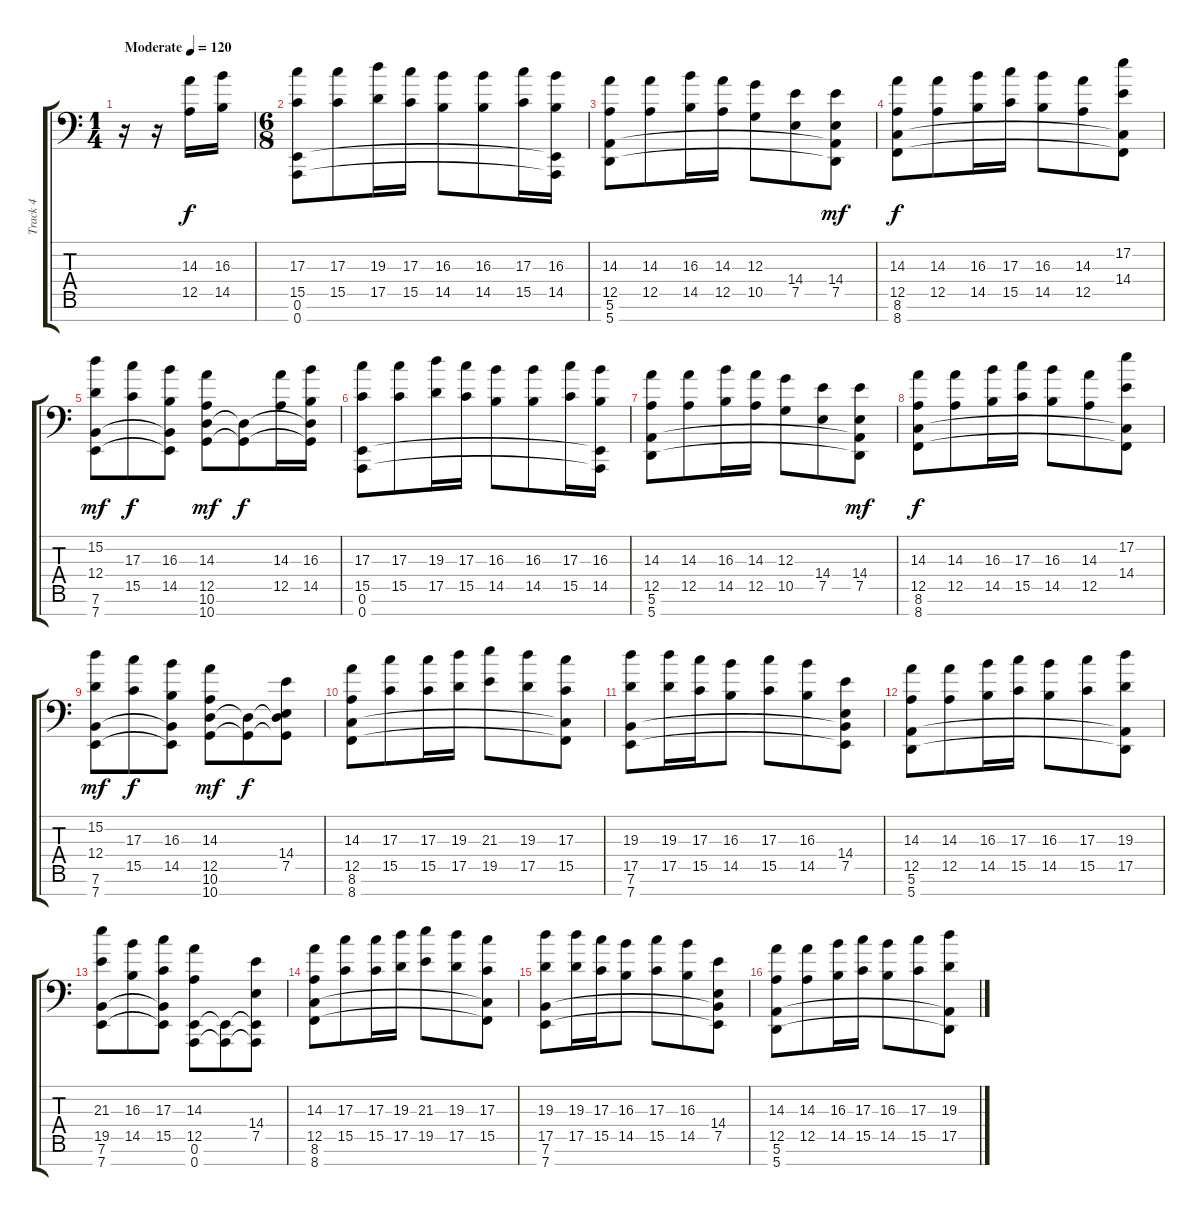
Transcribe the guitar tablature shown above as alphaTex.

\track ("Track 4" "Track 4") {instrument stringensemble1}
\staff {score tabs}
\tuning (E4 B3 G3 D3 A2 E2 A1) {hide}
\ts (1 4)
\tempo (120 "Moderate")
\clef f4
\ks c
r.16{dy f instrument stringensemble1} r.16 (14.3 12.5).16 (16.3 14.5).16 |
\ts (6 8)
(17.3 15.5 0.6 0.7).8 (17.3 15.5).8 (19.3 17.5).16 (17.3 15.5).16 (16.3 14.5).8 (16.3 14.5).8 (17.3 15.5).16 (16.3 14.5 0.6{t} 0.7{t}).16 |
(14.3 12.5 5.6 5.7).8 (14.3 12.5).8 (16.3 14.5).16 (14.3 12.5).16 (12.3 10.5).8 (14.4 7.5).8 (14.4 7.5 5.6{t} 5.7{t}).8{dy mf} |
(14.3 12.5 8.6 8.7).8{dy f} (14.3 12.5).8 (16.3 14.5).16 (17.3 15.5).16 (16.3 14.5).8 (14.3 12.5).8 (17.2 14.4 8.6{t} 8.7{t}).8 |
(15.2 12.4 7.6 7.7).8{dy mf} (17.3 15.5).8{dy f} (16.3 14.5 7.6{t} 7.7{t}).8 (14.3 12.5 10.6 10.7).8{dy mf} (10.6{t} 10.7{t}).8{dy f} (14.3 12.5).16 (16.3 14.5 10.6{t} 10.7{t}).16 |
(17.3 15.5 0.6 0.7).8 (17.3 15.5).8 (19.3 17.5).16 (17.3 15.5).16 (16.3 14.5).8 (16.3 14.5).8 (17.3 15.5).16 (16.3 14.5 0.6{t} 0.7{t}).16 |
(14.3 12.5 5.6 5.7).8 (14.3 12.5).8 (16.3 14.5).16 (14.3 12.5).16 (12.3 10.5).8 (14.4 7.5).8 (14.4 7.5 5.6{t} 5.7{t}).8{dy mf} |
(14.3 12.5 8.6 8.7).8{dy f} (14.3 12.5).8 (16.3 14.5).16 (17.3 15.5).16 (16.3 14.5).8 (14.3 12.5).8 (17.2 14.4 8.6{t} 8.7{t}).8 |
(15.2 12.4 7.6 7.7).8{dy mf} (17.3 15.5).8{dy f} (16.3 14.5 7.6{t} 7.7{t}).8 (14.3 12.5 10.6 10.7).8{dy mf} (10.6{t} 10.7{t}).8{dy f} (14.4 7.5 10.6{t} 10.7{t}).8 |
(14.3 12.5 8.6 8.7).8 (17.3 15.5).8 (17.3 15.5).16 (19.3 17.5).16 (21.3 19.5).8 (19.3 17.5).8 (17.3 15.5 8.6{t} 8.7{t}).8 |
(19.3 17.5 7.6 7.7).8 (19.3 17.5).16 (17.3 15.5).16 (16.3 14.5).8 (17.3 15.5).8 (16.3 14.5).8 (14.4 7.5 7.6{t} 7.7{t}).8 |
(14.3 12.5 5.6 5.7).8 (14.3 12.5).8 (16.3 14.5).16 (17.3 15.5).16 (16.3 14.5).8 (17.3 15.5).8 (19.3 17.5 5.6{t} 5.7{t}).8 |
(21.3 19.5 7.6 7.7).8 (16.3 14.5).8 (17.3 15.5 7.6{t} 7.7{t}).8 (14.3 12.5 0.6 0.7).8 (0.6{t} 0.7{t}).8 (14.4 7.5 0.6{t} 0.7{t}).8 |
(14.3 12.5 8.6 8.7).8 (17.3 15.5).8 (17.3 15.5).16 (19.3 17.5).16 (21.3 19.5).8 (19.3 17.5).8 (17.3 15.5 8.6{t} 8.7{t}).8 |
(19.3 17.5 7.6 7.7).8 (19.3 17.5).16 (17.3 15.5).16 (16.3 14.5).8 (17.3 15.5).8 (16.3 14.5).8 (14.4 7.5 7.6{t} 7.7{t}).8 |
(14.3 12.5 5.6 5.7).8 (14.3 12.5).8 (16.3 14.5).16 (17.3 15.5).16 (16.3 14.5).8 (17.3 15.5).8 (19.3 17.5 5.6{t} 5.7{t}).8
